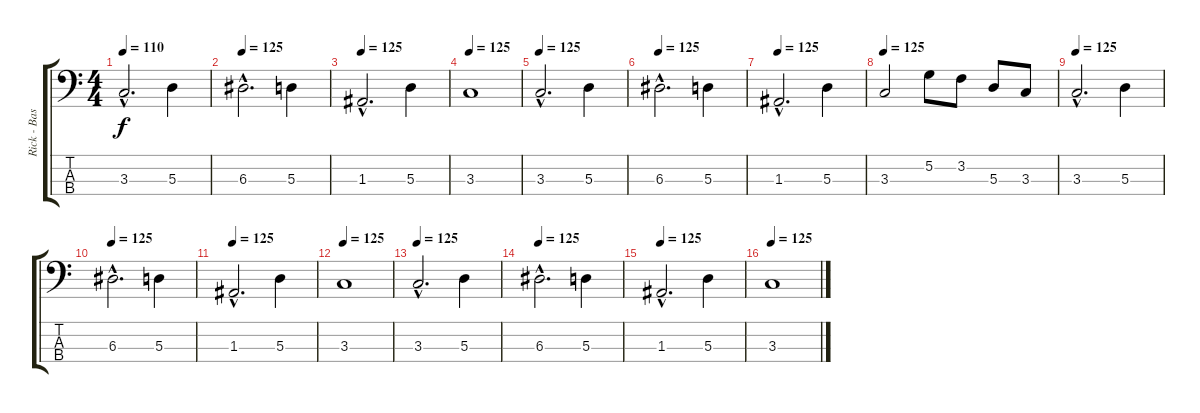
\track ("Rick - Bass" "Rick - Bas") {instrument electricbasspick}
\staff {score tabs}
\tuning (G2 D2 A1 E1) {hide}
\ts (4 4)
\tempo 110
\tempo 125
\tempo 110
\clef f4
\ks c
3.3{hac}.2{d dy f instrument electricbasspick} 5.3.4 |
\tempo 125
6.3{hac}.2{d} 5.3.4 |
\tempo 125
1.3{hac}.2{d} 5.3.4 |
\tempo 125
3.3.1 |
\tempo 125
3.3{hac}.2{d} 5.3.4 |
\tempo 125
6.3{hac}.2{d} 5.3.4 |
\tempo 125
1.3{hac}.2{d} 5.3.4 |
\tempo 125
3.3.2 5.2.8 3.2.8 5.3.8 3.3.8 |
\tempo 125
3.3{hac}.2{d} 5.3.4 |
\tempo 125
6.3{hac}.2{d} 5.3.4 |
\tempo 125
1.3{hac}.2{d} 5.3.4 |
\tempo 125
3.3.1 |
\tempo 125
3.3{hac}.2{d} 5.3.4 |
\tempo 125
6.3{hac}.2{d} 5.3.4 |
\tempo 125
1.3{hac}.2{d} 5.3.4 |
\tempo 125
3.3.1
